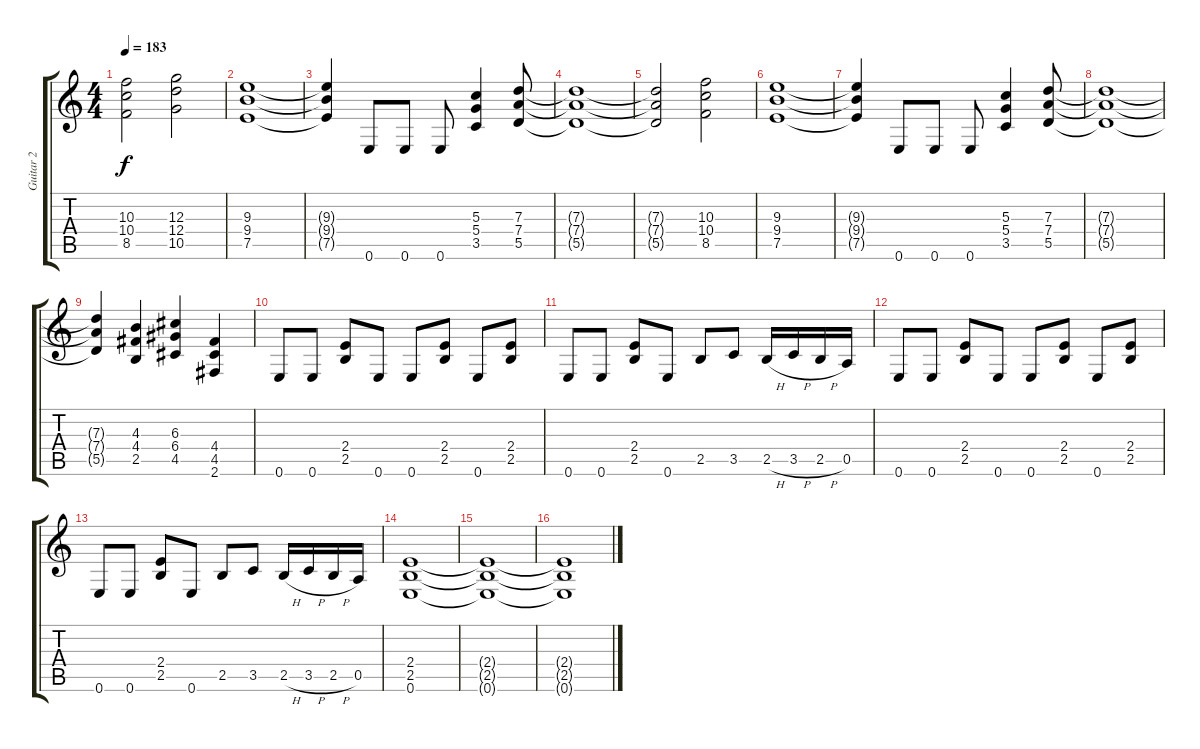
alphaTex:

\track ("Guitar 2" "Guitar 2") {instrument overdrivenguitar}
\staff {score tabs}
\tuning (E4 B3 G3 D3 A2 E2) {hide}
\ts (4 4)
\tempo 183
\clef g2
\ks c
(10.3 10.4 8.5).2{dy f} (12.3 12.4 10.5).2 |
(9.3 9.4 7.5).1 |
(9.3{t} 9.4{t} 7.5{t}).4 0.6.8 0.6.8 0.6.8 (5.3 5.4 3.5).4 (7.3 7.4 5.5).8 |
(7.3{t} 7.4{t} 5.5{t}).1 |
(7.3{t} 7.4{t} 5.5{t}).2 (10.3 10.4 8.5).2 |
(9.3 9.4 7.5).1 |
(9.3{t} 9.4{t} 7.5{t}).4 0.6.8 0.6.8 0.6.8 (5.3 5.4 3.5).4 (7.3 7.4 5.5).8 |
(7.3{t} 7.4{t} 5.5{t}).1 |
(7.3{t} 7.4{t} 5.5{t}).4 (4.3 4.4 2.5).4 (6.3 6.4 4.5).4 (4.4 4.5 2.6).4 |
0.6.8 0.6.8 (2.4 2.5).8 0.6.8 0.6.8 (2.4 2.5).8 0.6.8 (2.4 2.5).8 |
0.6.8 0.6.8 (2.4 2.5).8 0.6.8 2.5.8 3.5.8 2.5{h}.16 3.5{h}.16 2.5{h}.16 0.5.16 |
0.6.8 0.6.8 (2.4 2.5).8 0.6.8 0.6.8 (2.4 2.5).8 0.6.8 (2.4 2.5).8 |
0.6.8 0.6.8 (2.4 2.5).8 0.6.8 2.5.8 3.5.8 2.5{h}.16 3.5{h}.16 2.5{h}.16 0.5.16 |
(2.4 2.5 0.6).1 |
(2.4{t} 2.5{t} 0.6{t}).1 |
(2.4{t} 2.5{t} 0.6{t}).1
